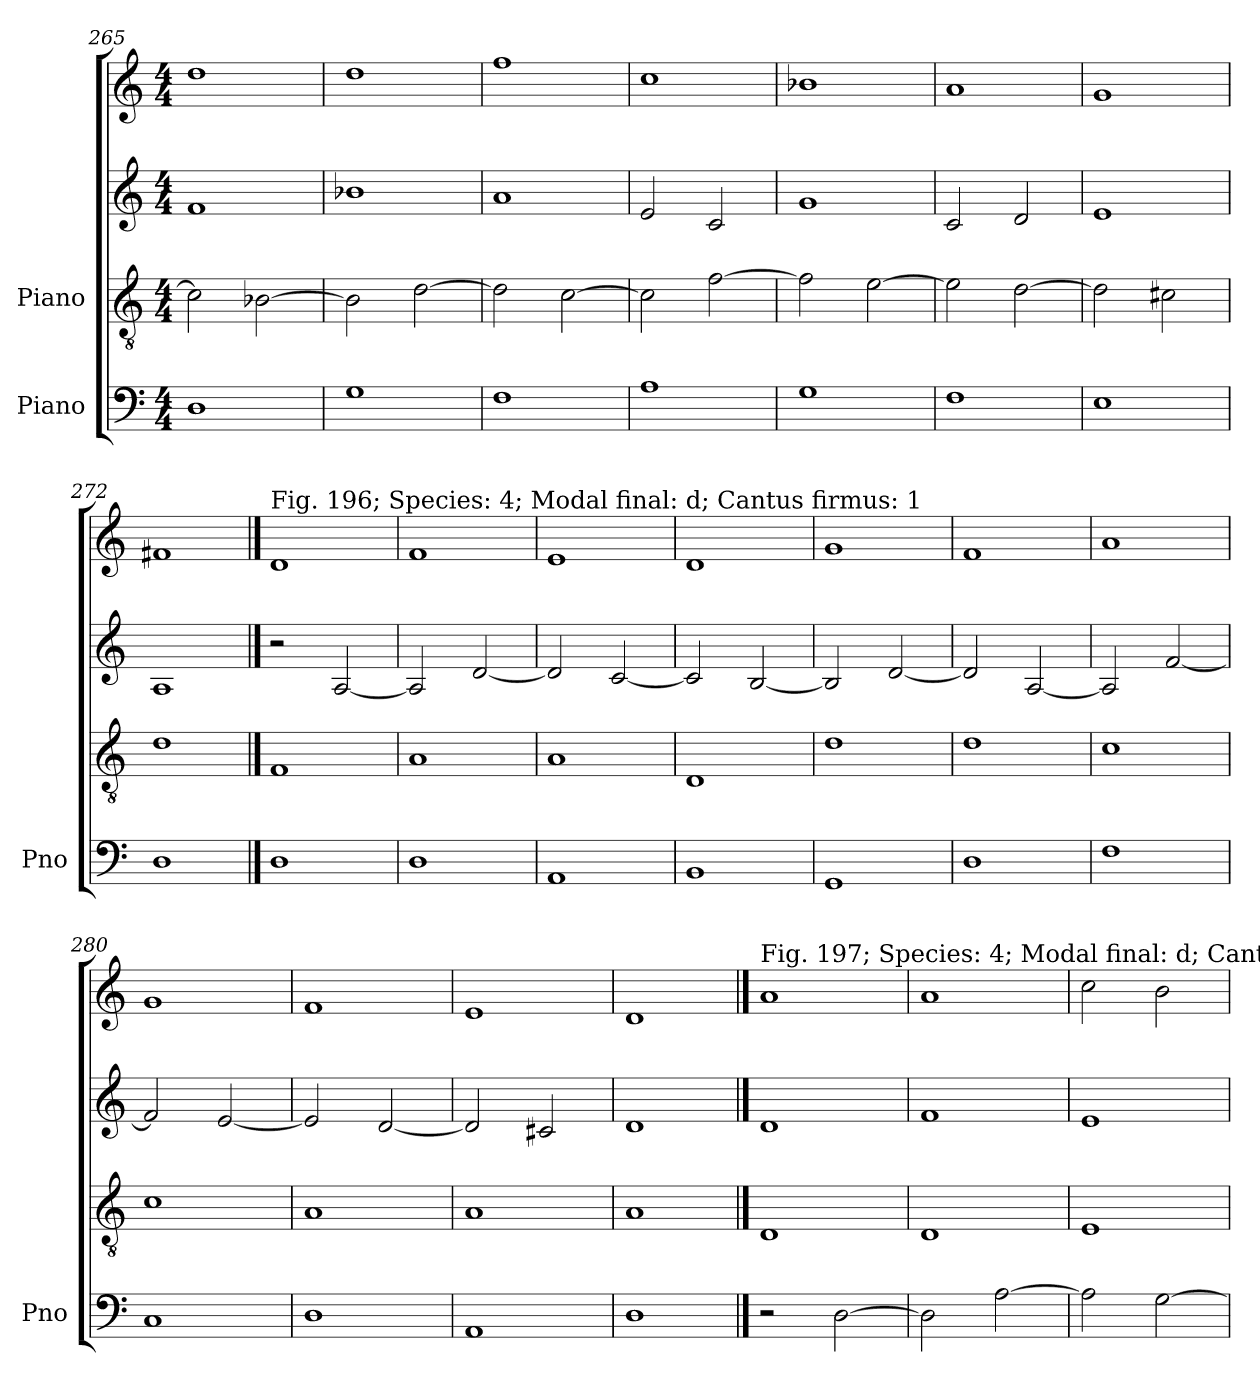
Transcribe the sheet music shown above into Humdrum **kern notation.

**kern	**kern	**kern	**kern
*part4	*part3	*part2	*part1
*staff4	*staff3	*staff2	*staff1
*I"Piano	*I"Piano	*	*
*I'Pno	*	*	*
*clefF4	*clefGv2	*clefG2	*clefG2
*k[]	*k[]	*k[]	*k[]
*M4/4	*M4/4	*M4/4	*M4/4
=265	=265	=265	=265
1D	2c\]	1f	1dd
.	[2B-X\	.	.
=266	=266	=266	=266
1G	2B-\]	1b-X	1dd
.	[2d\	.	.
=267	=267	=267	=267
1F	2d\]	1a	1ff
.	[2c\	.	.
=268	=268	=268	=268
1A	2c\]	2e/	1cc
.	[2f\	2c/	.
=269	=269	=269	=269
1G	2f\]	1g	1b-X
.	[2e\	.	.
=270	=270	=270	=270
1F	2e\]	2c/	1a
.	[2d\	2d/	.
=271	=271	=271	=271
1E	2d\]	1e	1g
.	2c#X\	.	.
=272	=272	=272	=272
1D	1d	1A	1f#X
!!LO:LB:g=z
==273	==273	==273	==273
!	!	!	!LO:TX:a:t=Fig. 196; Species&colon; 4; Modal final&colon; d; Cantus firmus&colon; 1
1D	1F	2r	1d
.	.	[2A/	.
=274	=274	=274	=274
1D	1A	2A/]	1f
.	.	[2d/	.
=275	=275	=275	=275
1AA	1A	2d/]	1e
.	.	[2c/	.
=276	=276	=276	=276
1BB	1D	2c/]	1d
.	.	[2B/	.
=277	=277	=277	=277
1GG	1d	2B/]	1g
.	.	[2d/	.
=278	=278	=278	=278
1D	1d	2d/]	1f
.	.	[2A/	.
=279	=279	=279	=279
1F	1c	2A/]	1a
.	.	[2f/	.
=280	=280	=280	=280
1C	1c	2f/]	1g
.	.	[2e/	.
=281	=281	=281	=281
1D	1A	2e/]	1f
.	.	[2d/	.
=282	=282	=282	=282
1AA	1A	2d/]	1e
.	.	2c#X/	.
=283	=283	=283	=283
1D	1A	1d	1d
!!LO:LB:g=z
==284	==284	==284	==284
!	!	!	!LO:TX:a:t=Fig. 197; Species&colon; 4; Modal final&colon; d; Cantus firmus&colon; 2
2r	1D	1d	1a
[2D\	.	.	.
=285	=285	=285	=285
2D\]	1D	1f	1a
[2A\	.	.	.
=286	=286	=286	=286
2A\]	1E	1e	2cc\
[2G\	.	.	2b\
=	=	=	=
*-	*-	*-	*-
